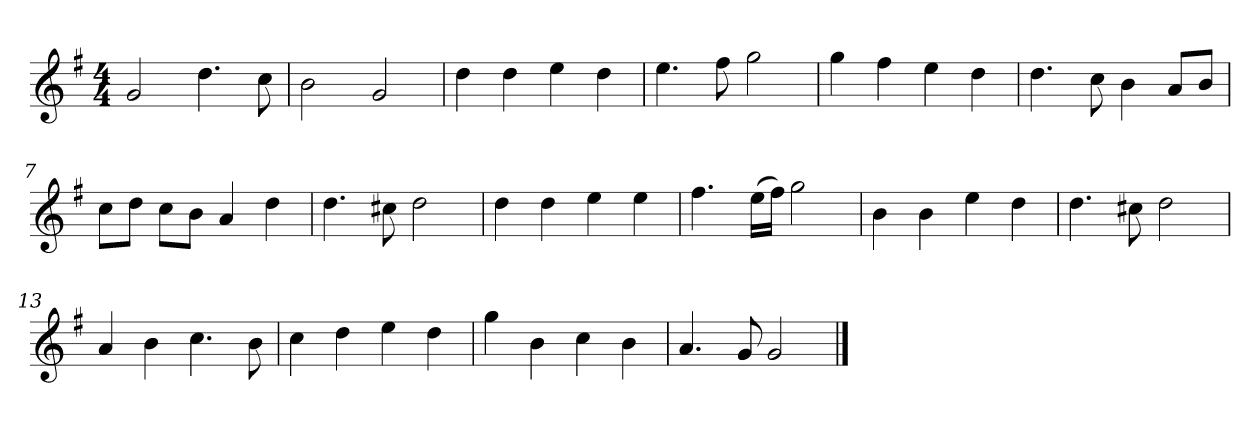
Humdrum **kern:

**kern
*part1
*staff1
*k[f#]
*M4/4
*MM120
=1
2g
4.dd
8cc
=2
2b
2g
=3
4dd
4dd
4ee
4dd
=4
4.ee
8ff#
2gg
=5
4gg
4ff#
4ee
4dd
=6
4.dd
8cc
4b
8aL
8bJ
=7
8ccL
8ddJ
8ccL
8bJ
4a
4dd
=8
4.dd
8cc#X
2dd
=9
4dd
4dd
4ee
4ee
=10
4.ff#
(16eeLL
16ff#JJ)
2gg
=11
4b
4b
4ee
4dd
=12
4.dd
8cc#X
2dd
=13
4a
4b
4.cc
8b
=14
4cc
4dd
4ee
4dd
=15
4gg
4b
4cc
4b
=16
4.a
8g
2g
==
*-
